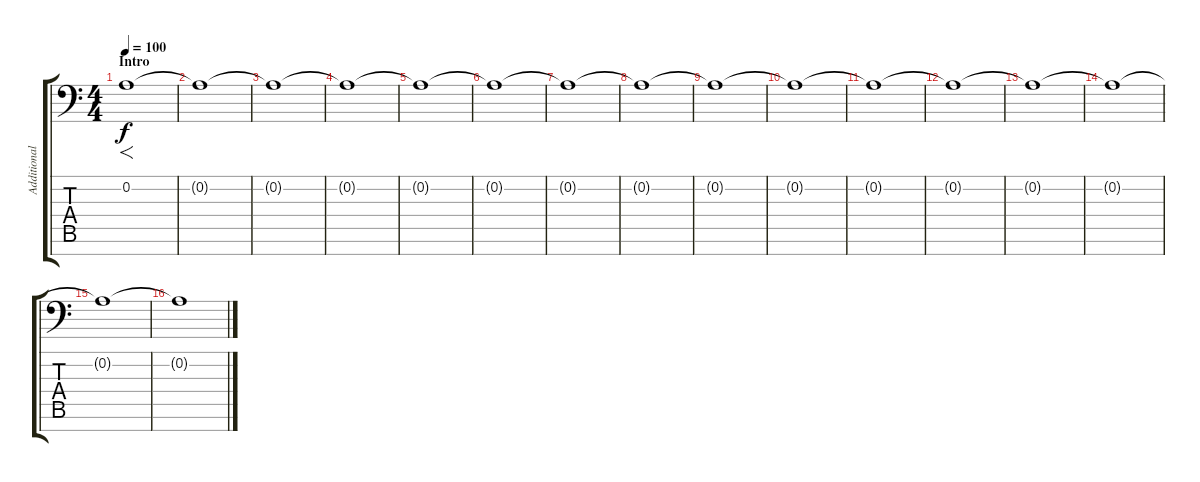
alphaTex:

\track ("Additional fx" "Additional") {instrument choiraahs}
\staff {score tabs}
\tuning (D4 A3 F3 C3 G2 D2 A1) {hide}
\ts (4 4)
\section ("" "Intro")
\tempo 100
\tempo 94
\tempo 100
\clef f4
\ks c
0.2.1{f dy f volume 10 balance 8 instrument bagpipe} |
0.2{t}.1 |
0.2{t}.1 |
0.2{t}.1 |
0.2{t}.1 |
0.2{t}.1 |
0.2{t}.1 |
0.2{t}.1 |
0.2{t}.1 |
0.2{t}.1 |
0.2{t}.1 |
0.2{t}.1 |
0.2{t}.1 |
0.2{t}.1 |
0.2{t}.1 |
0.2{t}.1
